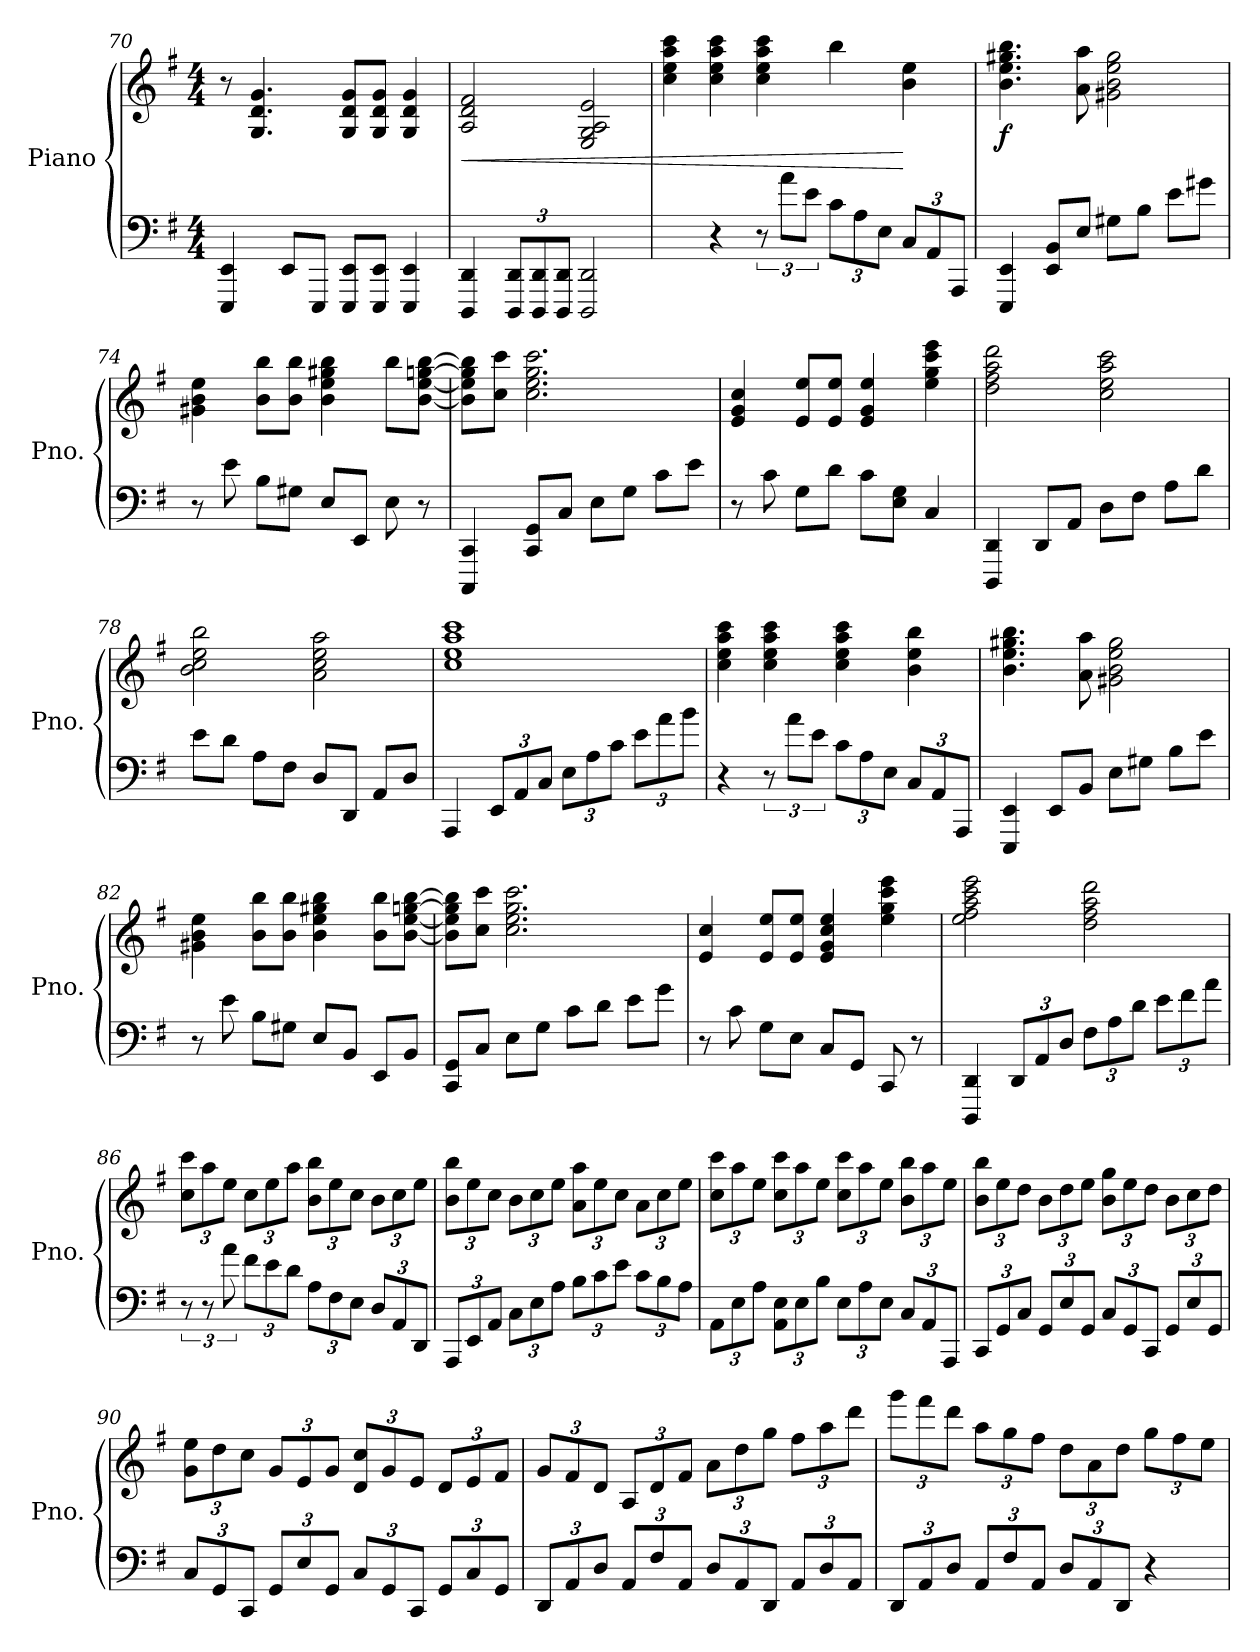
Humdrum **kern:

**kern	**kern	**dynam
*part1	*part1	*part1
*staff2	*staff1	*staff1/2
*I"Piano	*	*
*I'Pno.	*	*
*clefF4	*clefG2	*
*k[f#]	*k[f#]	*
*M4/4	*M4/4	*
=70	=70	=70
4EE 4EEE	8r	.
.	4.g 4.d 4.G	.
8EEL	.	.
8EEEJ	.	.
8EE 8EEEL	8g 8d 8GL	.
8EE 8EEEJ	8g 8d 8GJ	.
4EE 4EEE	4g 4d 4G	.
=71	=71	=71
!	!	!LO:HP:b
4DD 4DDD	2f# 2d 2A	<
12DD 12DDDL	.	.
12DD 12DDD	.	.
12DD 12DDDJ	.	.
2DD 2DDD	2e 2A 2G 2E	.
=72	=72	=72
4ryy	4aa 4ccc 4ee 4cc	.
4r	4ccc 4ee 4aa 4cc	.
12r	4ccc 4aa 4ee 4cc	.
12aL	.	.
12eJ	.	.
12cL	4bb	.
12A	.	.
12EJ	.	.
12CL	4ee 4b	[
12AA	.	.
12AAAJ	.	.
=73	=73	=73
!	!	!LO:DY:b
4EE 4EEE	4.bb 4.ee 4.gg#X 4.b	f
8EE 8BBL	.	.
8EJ	8aa 8a	.
8G#XL	2gg# 2g#X 2b 2ee	.
8BJ	.	.
8eL	.	.
8g#XJ	.	.
=74	=74	=74
8r	4ee 4b 4g#X	.
8e	.	.
8BL	8bb 8bL	.
8G#XJ	8bb 8bJ	.
8EL	4bb 4b 4ee 4gg#X	.
8EEJ	.	.
8E	8bbL	.
8r	[8bb [8ggn [8ee [8bJ	.
=75	=75	=75
4CC 4CCC	8bb] 8gg] 8ee] 8b]L	.
.	8ccc 8ccJ	.
8CC 8GGL	2.ccc 2.cc 2.ee 2.gg	.
8CJ	.	.
8EL	.	.
8GJ	.	.
8cL	.	.
8eJ	.	.
=76	=76	=76
8r	4cc 4g 4e	.
8c	.	.
8GL	8ee 8eL	.
8dJ	8ee 8eJ	.
8cL	4ee 4e 4g	.
8G 8EJ	.	.
4C	4ee 4gg 4ccc 4eee	.
=77	=77	=77
4DD 4DDD	2ddd 2dd 2ff# 2aa	.
8DDL	.	.
8AAJ	.	.
8DL	2ccc 2cc 2ee 2aa	.
8F#J	.	.
8AL	.	.
8dJ	.	.
=78	=78	=78
8eL	2b 2cc 2ee 2bb	.
8dJ	.	.
8AL	.	.
8F#J	.	.
8DL	2a 2cc 2ee 2aa	.
8DDJ	.	.
8AAL	.	.
8DJ	.	.
=79	=79	=79
4AAA	1cc 1ccc 1ee 1aa	.
12EEL	.	.
12AA	.	.
12CJ	.	.
12EL	.	.
12A	.	.
12cJ	.	.
12eL	.	.
12a	.	.
12bJ	.	.
=80	=80	=80
4r	4ccc 4cc 4ee 4aa	.
12r	4ccc 4ee 4cc 4aa	.
12aL	.	.
12eJ	.	.
12cL	4ccc 4aa 4ee 4cc	.
12A	.	.
12EJ	.	.
12CL	4bb 4ee 4b	.
12AA	.	.
12AAAJ	.	.
=81	=81	=81
4EE 4EEE	4.bb 4.gg#X 4.ee 4.b	.
8EEL	.	.
8BBJ	8aa 8a	.
8EL	2gg# 2g#X 2ee 2b	.
8G#XJ	.	.
8BL	.	.
8eJ	.	.
=82	=82	=82
8r	4ee 4b 4g#X	.
8e	.	.
8BL	8b 8bbL	.
8G#XJ	8bb 8bJ	.
8EL	4bb 4b 4ee 4gg#X	.
8BBJ	.	.
8EEL	8bb 8bL	.
8BBJ	[8bb [8ggn [8ee [8bJ	.
=83	=83	=83
8CC 8GGL	8bb] 8gg] 8ee] 8b]L	.
8CJ	8ccc 8ccJ	.
8EL	2.cc 2.ee 2.gg 2.ccc	.
8GJ	.	.
8cL	.	.
8dJ	.	.
8eL	.	.
8gJ	.	.
=84	=84	=84
8r	4cc 4e	.
8c	.	.
8GL	8e 8eeL	.
8EJ	8e 8eeJ	.
8CL	4ee 4e 4g 4cc	.
8GGJ	.	.
8CC	4ee 4gg 4ccc 4eee	.
8r	.	.
=85	=85	=85
4DD 4DDD	2ee 2ff# 2aa 2ccc 2eee	.
12DDL	.	.
12AA	.	.
12DJ	.	.
12F#L	2dd 2ff# 2aa 2ddd	.
12A	.	.
12dJ	.	.
12eL	.	.
12f#	.	.
12aJ	.	.
=86	=86	=86
12r	12ccc 12ccL	.
12r	12aa	.
12a	12eeJ	.
12f#L	12ccL	.
12e	12ee	.
12dJ	12aaJ	.
12AL	12bb 12bL	.
12F#	12ee	.
12EJ	12ccJ	.
12DL	12bL	.
12AA	12cc	.
12DDJ	12eeJ	.
=87	=87	=87
12AAAL	12bb 12bL	.
12EE	12ee	.
12AAJ	12ccJ	.
12CL	12bL	.
12E	12cc	.
12AJ	12eeJ	.
12BL	12aa 12aL	.
12c	12ee	.
12eJ	12ccJ	.
12cL	12aL	.
12B	12cc	.
12AJ	12eeJ	.
=88	=88	=88
12AAL	12ccc 12ccL	.
12E	12aa	.
12AJ	12eeJ	.
12AA 12EL	12cc 12cccL	.
12E	12aa	.
12BJ	12eeJ	.
12EL	12ccc 12ccL	.
12A	12aa	.
12EJ	12eeJ	.
12CL	12bb 12bL	.
12AA	12aa	.
12AAAJ	12eeJ	.
=89	=89	=89
12CCL	12bb 12bL	.
12GG	12ee	.
12CJ	12ddJ	.
12GGL	12bL	.
12E	12dd	.
12GGJ	12eeJ	.
12CL	12gg 12bL	.
12GG	12ee	.
12CCJ	12ddJ	.
12GGL	12bL	.
12E	12cc	.
12GGJ	12ddJ	.
=90	=90	=90
12CL	12ee 12gL	.
12GG	12dd	.
12CCJ	12ccJ	.
12GGL	12gL	.
12E	12e	.
12GGJ	12gJ	.
12CL	12cc 12dL	.
12GG	12g	.
12CCJ	12eJ	.
12GGL	12dL	.
12C	12e	.
12GGJ	12f#J	.
=91	=91	=91
12DDL	12gL	.
12AA	12f#	.
12DJ	12dJ	.
12AAL	12AL	.
12F#	12d	.
12AAJ	12f#J	.
12DL	12aL	.
12AA	12dd	.
12DDJ	12ggJ	.
12AAL	12ff#L	.
12D	12aa	.
12AAJ	12dddJ	.
=92	=92	=92
12DDL	12gggL	.
12AA	12fff#	.
12DJ	12dddJ	.
12AAL	12aaL	.
12F#	12gg	.
12AAJ	12ff#J	.
12DL	12ddL	.
12AA	12a	.
12DDJ	12ddJ	.
4r	12ggL	.
.	12ff#	.
.	12eeJ	.
=	=	=
*-	*-	*-
